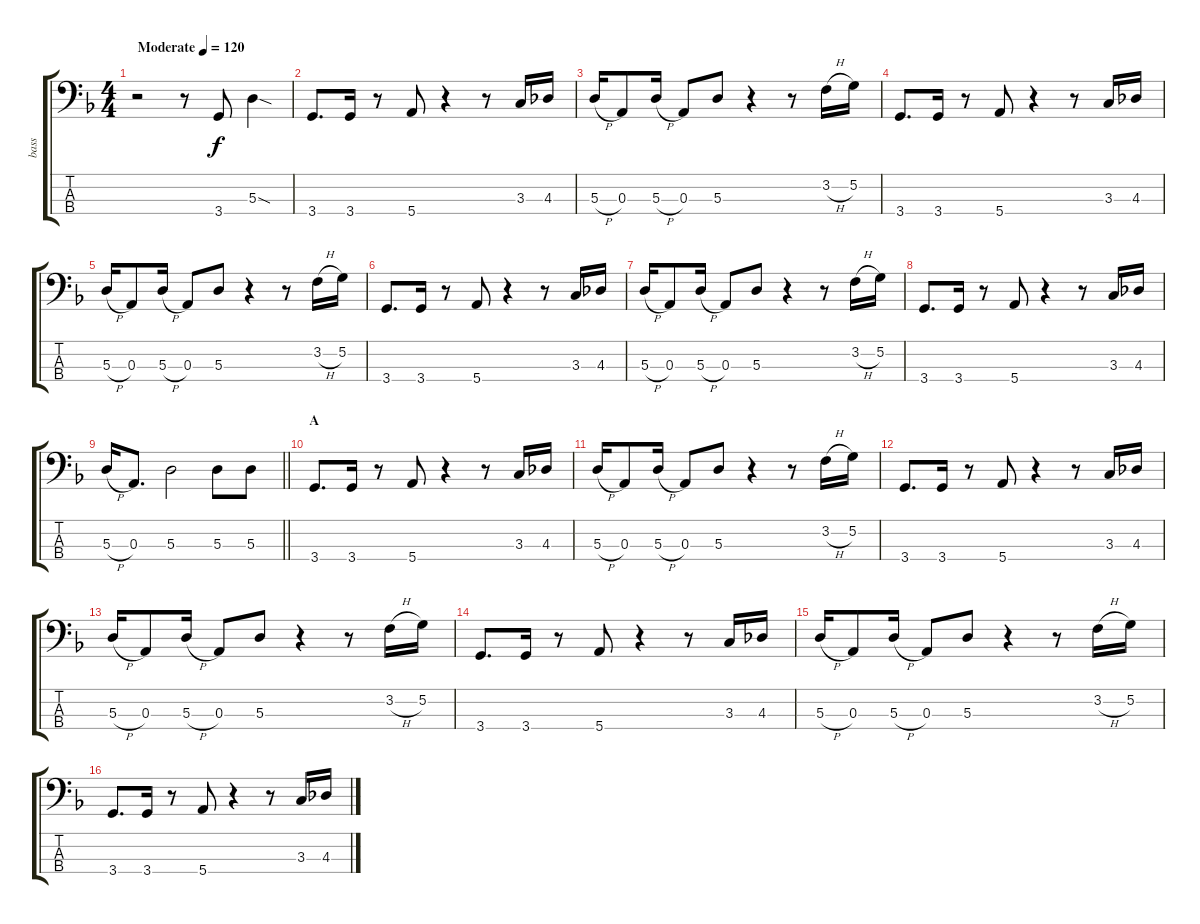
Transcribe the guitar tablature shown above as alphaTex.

\track ("bass" "bass") {instrument electricbassfinger}
\staff {score tabs}
\tuning (G2 D2 A1 E1) {hide}
\ts (4 4)
\tempo (120 "Moderate")
\clef f4
\ks f
r.2{dy f instrument electricbassfinger} r.8 3.4.8 5.3{sod}.4 |
3.4.8{d} 3.4.16 r.8 5.4.8 r.4 r.8 3.3.16 4.3.16 |
5.3{h}.16 0.3.8 5.3{h}.16 0.3.8 5.3.8 r.4 r.8 3.2{h}.16 5.2.16 |
3.4.8{d} 3.4.16 r.8 5.4.8 r.4 r.8 3.3.16 4.3.16 |
5.3{h}.16 0.3.8 5.3{h}.16 0.3.8 5.3.8 r.4 r.8 3.2{h}.16 5.2.16 |
3.4.8{d} 3.4.16 r.8 5.4.8 r.4 r.8 3.3.16 4.3.16 |
5.3{h}.16 0.3.8 5.3{h}.16 0.3.8 5.3.8 r.4 r.8 3.2{h}.16 5.2.16 |
3.4.8{d} 3.4.16 r.8 5.4.8 r.4 r.8 3.3.16 4.3.16 |
\barLineRight lightlight
5.3{h}.16 0.3.8{d} 5.3.2 5.3.8 5.3.8 |
\section ("" "A")
3.4.8{d} 3.4.16 r.8 5.4.8 r.4 r.8 3.3.16 4.3.16 |
5.3{h}.16 0.3.8 5.3{h}.16 0.3.8 5.3.8 r.4 r.8 3.2{h}.16 5.2.16 |
3.4.8{d} 3.4.16 r.8 5.4.8 r.4 r.8 3.3.16 4.3.16 |
5.3{h}.16 0.3.8 5.3{h}.16 0.3.8 5.3.8 r.4 r.8 3.2{h}.16 5.2.16 |
3.4.8{d} 3.4.16 r.8 5.4.8 r.4 r.8 3.3.16 4.3.16 |
5.3{h}.16 0.3.8 5.3{h}.16 0.3.8 5.3.8 r.4 r.8 3.2{h}.16 5.2.16 |
3.4.8{d} 3.4.16 r.8 5.4.8 r.4 r.8 3.3.16 4.3.16
